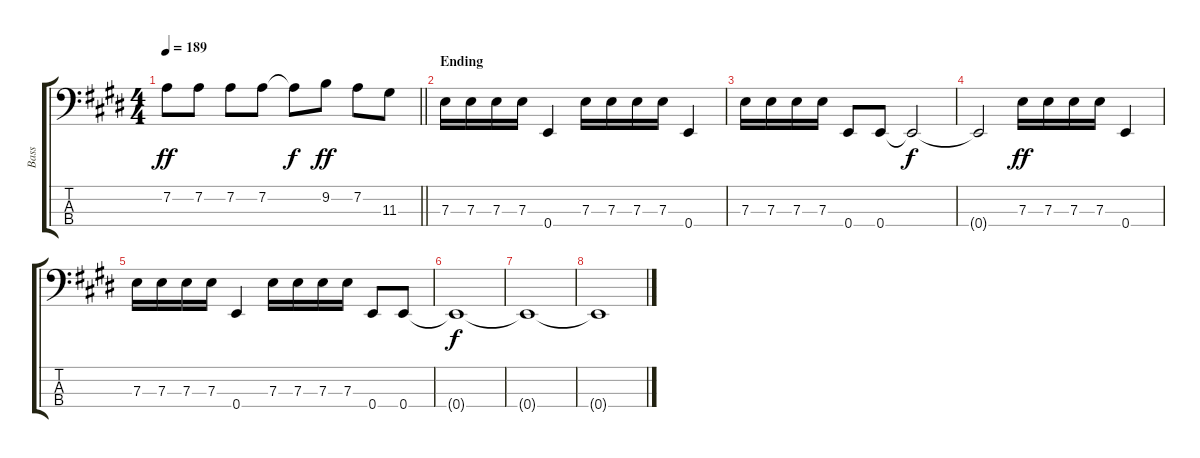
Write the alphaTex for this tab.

\track ("Bass" "Bass") {instrument electricbasspick}
\staff {score tabs}
\tuning (G2 D2 A1 E1) {hide}
\ts (4 4)
\tempo 189
\clef f4
\barLineRight lightlight
\ks e
7.2.8{dy ff} 7.2.8 7.2.8 7.2.8 7.2{t}.8{dy f} 9.2.8{dy ff} 7.2.8 11.3.8 |
\section ("" "Ending")
7.3.16 7.3.16 7.3.16 7.3.16 0.4.4 7.3.16 7.3.16 7.3.16 7.3.16 0.4.4 |
7.3.16 7.3.16 7.3.16 7.3.16 0.4.8 0.4.8 0.4{t}.2{dy f} |
0.4{t}.2 7.3.16{dy ff} 7.3.16 7.3.16 7.3.16 0.4.4 |
7.3.16 7.3.16 7.3.16 7.3.16 0.4.4 7.3.16 7.3.16 7.3.16 7.3.16 0.4.8 0.4.8 |
0.4{t}.1{dy f} |
0.4{t}.1 |
0.4{t}.1
